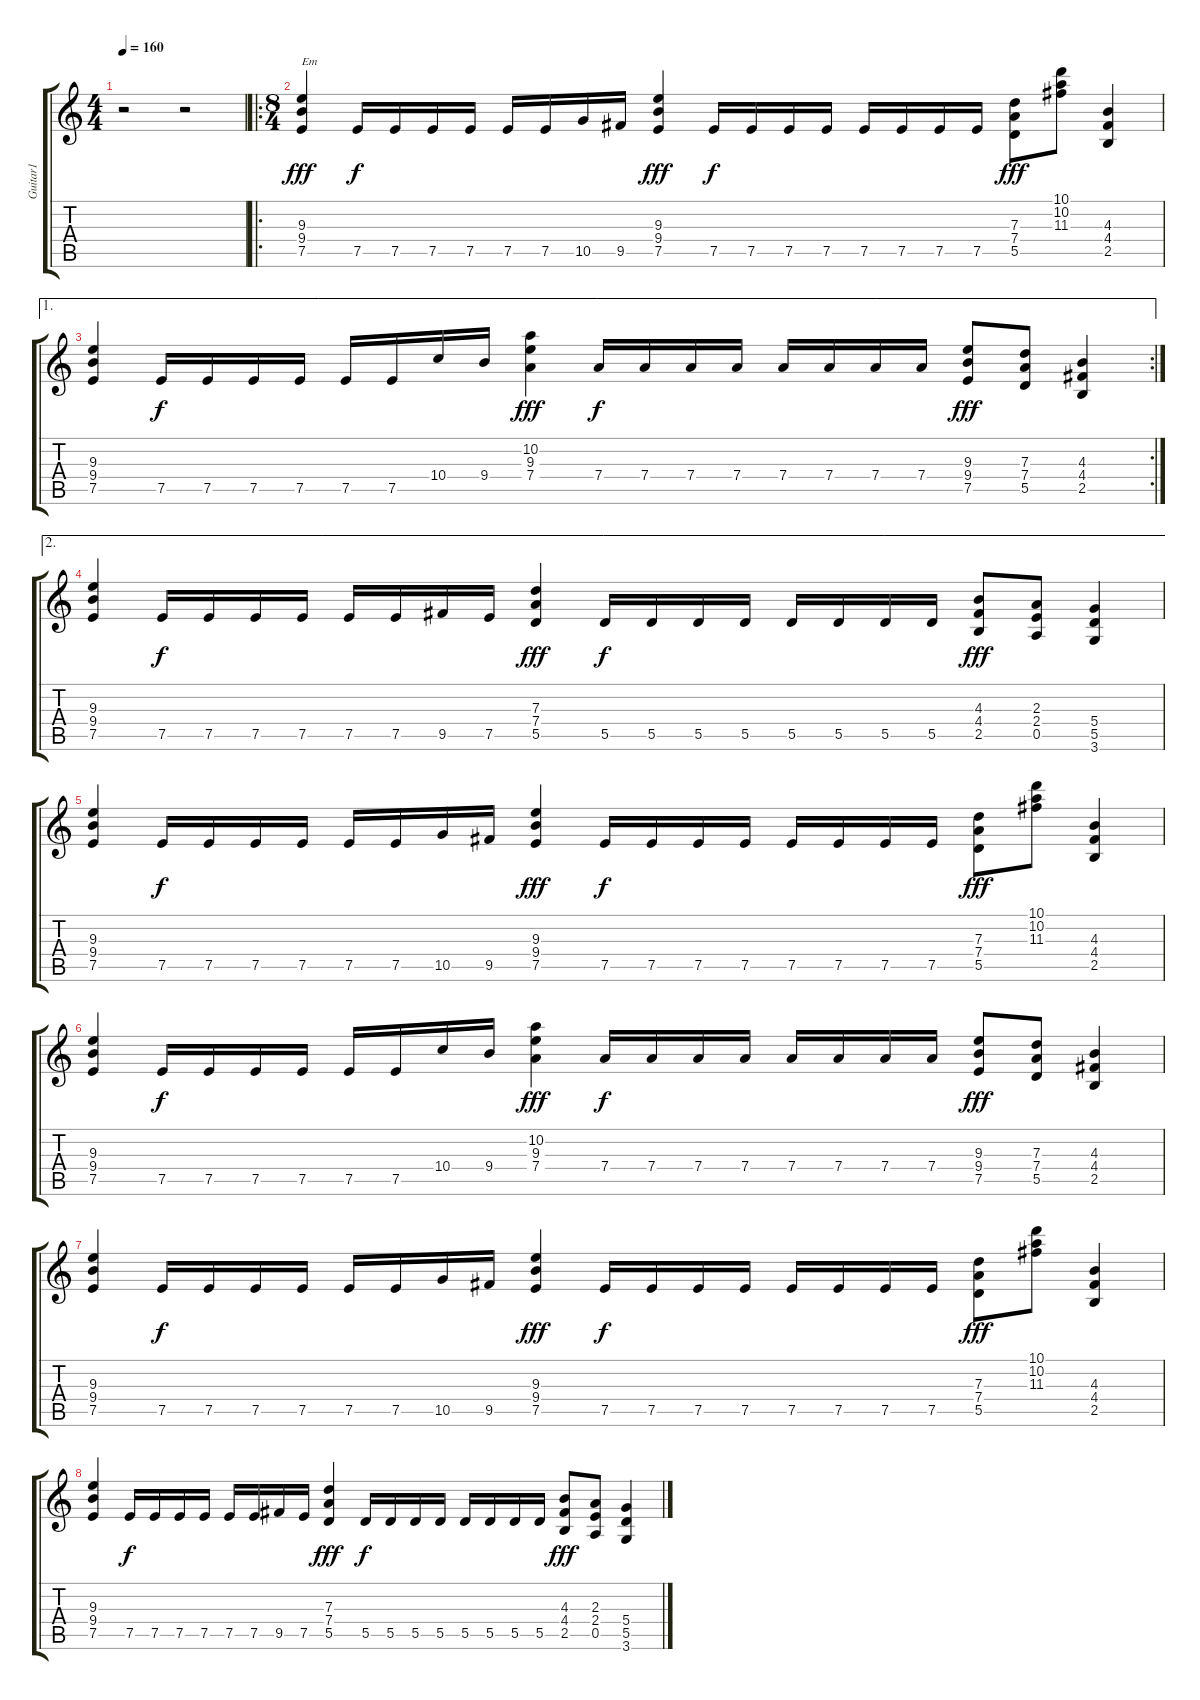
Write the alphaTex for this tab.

\track ("Guitar1" "Guitar1") {instrument overdrivenguitar}
\staff {score tabs}
\tuning (E4 B3 G3 D3 A2 E2) {hide}
\ts (4 4)
\tempo 160
\clef g2
\ks c
r.2{dy fff instrument electricguitarclean} r.2 |
\ro
\ts (8 4)
(9.3 9.4 7.5).4{txt "Em" instrument overdrivenguitar} 7.5.16{dy f} 7.5.16 7.5.16 7.5.16 7.5.16 7.5.16 10.5.16 9.5.16 (9.3 9.4 7.5).4{dy fff} 7.5.16{dy f} 7.5.16 7.5.16 7.5.16 7.5.16 7.5.16 7.5.16 7.5.16 (7.3 7.4 5.5).8{dy fff} (10.1 10.2 11.3).8 (4.3 4.4 2.5).4 |
\ae 1
\rc 2
(9.3 9.4 7.5).4{instrument overdrivenguitar} 7.5.16{dy f} 7.5.16 7.5.16 7.5.16 7.5.16 7.5.16 10.4.16 9.4.16 (10.2 9.3 7.4).4{dy fff} 7.4.16{dy f} 7.4.16 7.4.16 7.4.16 7.4.16 7.4.16 7.4.16 7.4.16 (9.3 9.4 7.5).8{dy fff} (7.3 7.4 5.5).8 (4.3 4.4 2.5).4 |
\ae 2
(9.3 9.4 7.5).4{instrument overdrivenguitar} 7.5.16{dy f} 7.5.16 7.5.16 7.5.16 7.5.16 7.5.16 9.5.16 7.5.16 (7.3 7.4 5.5).4{dy fff} 5.5.16{dy f} 5.5.16 5.5.16 5.5.16 5.5.16 5.5.16 5.5.16 5.5.16 (4.3 4.4 2.5).8{dy fff} (2.3 2.4 0.5).8 (5.4 5.5 3.6).4 |
(9.3 9.4 7.5).4{instrument overdrivenguitar} 7.5.16{dy f} 7.5.16 7.5.16 7.5.16 7.5.16 7.5.16 10.5.16 9.5.16 (9.3 9.4 7.5).4{dy fff} 7.5.16{dy f} 7.5.16 7.5.16 7.5.16 7.5.16 7.5.16 7.5.16 7.5.16 (7.3 7.4 5.5).8{dy fff} (10.1 10.2 11.3).8 (4.3 4.4 2.5).4 |
(9.3 9.4 7.5).4{instrument overdrivenguitar} 7.5.16{dy f} 7.5.16 7.5.16 7.5.16 7.5.16 7.5.16 10.4.16 9.4.16 (10.2 9.3 7.4).4{dy fff} 7.4.16{dy f} 7.4.16 7.4.16 7.4.16 7.4.16 7.4.16 7.4.16 7.4.16 (9.3 9.4 7.5).8{dy fff} (7.3 7.4 5.5).8 (4.3 4.4 2.5).4 |
(9.3 9.4 7.5).4{instrument overdrivenguitar} 7.5.16{dy f} 7.5.16 7.5.16 7.5.16 7.5.16 7.5.16 10.5.16 9.5.16 (9.3 9.4 7.5).4{dy fff} 7.5.16{dy f} 7.5.16 7.5.16 7.5.16 7.5.16 7.5.16 7.5.16 7.5.16 (7.3 7.4 5.5).8{dy fff} (10.1 10.2 11.3).8 (4.3 4.4 2.5).4 |
(9.3 9.4 7.5).4{instrument overdrivenguitar} 7.5.16{dy f} 7.5.16 7.5.16 7.5.16 7.5.16 7.5.16 9.5.16 7.5.16 (7.3 7.4 5.5).4{dy fff} 5.5.16{dy f} 5.5.16 5.5.16 5.5.16 5.5.16 5.5.16 5.5.16 5.5.16 (4.3 4.4 2.5).8{dy fff} (2.3 2.4 0.5).8 (5.4{ss} 5.5{ss} 3.6{ss}).4
